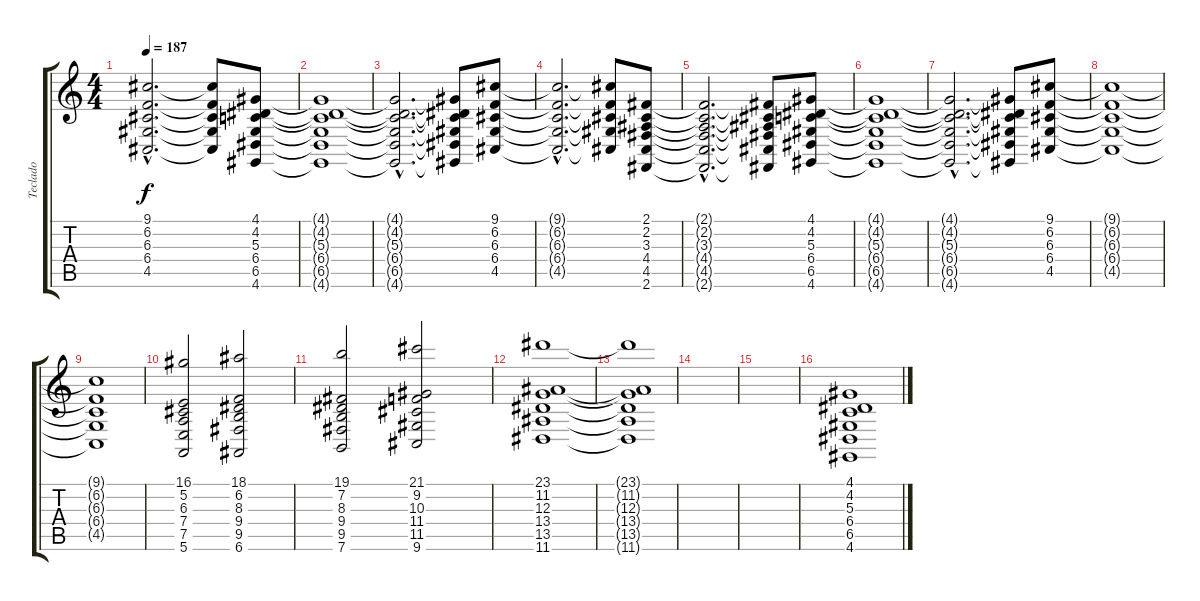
\track ("Teclado" "Teclado") {instrument stringensemble1}
\staff {score tabs}
\tuning (E4 B3 G3 D3 A2 E2) {hide}
\ts (4 4)
\tempo 187
\clef g2
\ks c
(9.1{hac t} 6.2{hac t} 6.3{hac t} 6.4{hac t} 4.5{hac t}).2{d dy f} (9.1{t} 6.2{t} 6.3{t} 6.4{t} 4.5{t}).8 (4.1 4.2 5.3 6.4 6.5 4.6).8 |
(4.1{t} 4.2{t} 5.3{t} 6.4{t} 6.5{t} 4.6{t}).1 |
(4.1{hac t} 4.2{hac t} 5.3{hac t} 6.4{hac t} 6.5{hac t} 4.6{hac t}).2{d} (4.1{t} 4.2{t} 5.3{t} 6.4{t} 6.5{t} 4.6{t}).8 (9.1 6.2 6.3 6.4 4.5).8 |
(9.1{hac t} 6.2{hac t} 6.3{hac t} 6.4{hac t} 4.5{hac t}).2{d} (9.1{t} 6.2{t} 6.3{t} 6.4{t} 4.5{t}).8 (2.1 2.2 3.3 4.4 4.5 2.6).8 |
(2.1{hac t} 2.2{hac t} 3.3{hac t} 4.4{hac t} 4.5{hac t} 2.6{hac t}).2{d} (2.1{t} 2.2{t} 3.3{t} 4.4{t} 4.5{t} 2.6{t}).8 (4.1 4.2 5.3 6.4 6.5 4.6).8 |
(4.1{t} 4.2{t} 5.3{t} 6.4{t} 6.5{t} 4.6{t}).1 |
(4.1{hac t} 4.2{hac t} 5.3{hac t} 6.4{hac t} 6.5{hac t} 4.6{hac t}).2{d} (4.1{t} 4.2{t} 5.3{t} 6.4{t} 6.5{t} 4.6{t}).8 (9.1 6.2 6.3 6.4 4.5).8 |
(9.1{t} 6.2{t} 6.3{t} 6.4{t} 4.5{t}).1 |
(9.1{t} 6.2{t} 6.3{t} 6.4{t} 4.5{t}).1 |
(16.1 5.2 6.3 7.4 7.5 5.6).2 (18.1 6.2 8.3 9.4 9.5 6.6).2 |
(19.1 7.2 8.3 9.4 9.5 7.6).2 (21.1 9.2 10.3 11.4 11.5 9.6).2 |
(23.1 11.2 12.3 13.4 13.5 11.6).1 |
(23.1{t} 11.2{t} 12.3{t} 13.4{t} 13.5{t} 11.6{t}).1 |
|
|
(4.1 4.2 5.3 6.4 6.5 4.6).1{volume 14}
